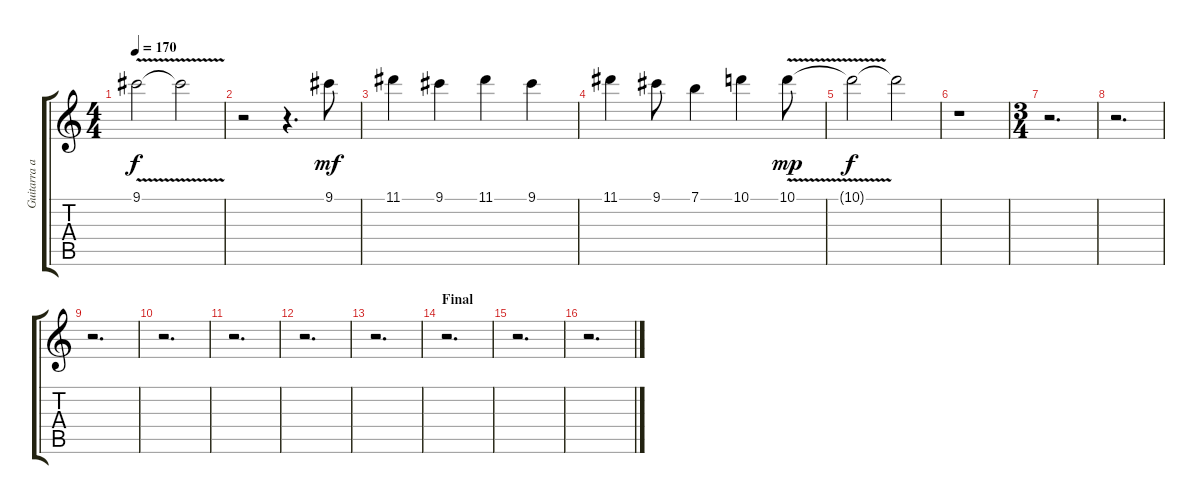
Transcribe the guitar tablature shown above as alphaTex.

\track ("Guitarra adicional" "Guitarra a") {instrument distortionguitar}
\staff {score tabs}
\tuning (E4 B3 G3 D3 A2 D2) {hide}
\ts (4 4)
\tempo 170
\clef g2
\ks c
9.1{v}.2{dy f} 9.1{t}.2 |
r.2 r.4{d} 9.1.8{dy mf} |
11.1.4 9.1.4 11.1.4 9.1.4 |
11.1.4 9.1.8 7.1.4 10.1.4 10.1{v}.8{dy mp} |
10.1{t}.2{dy f} 10.1{t}.2 |
r.1 |
\ts (3 4)
r.2{d} |
r.2{d} |
r.2{d} |
r.2{d} |
r.2{d} |
r.2{d} |
r.2{d} |
\section ("" "Final")
r.2{d} |
r.2{d} |
r.2{d}
